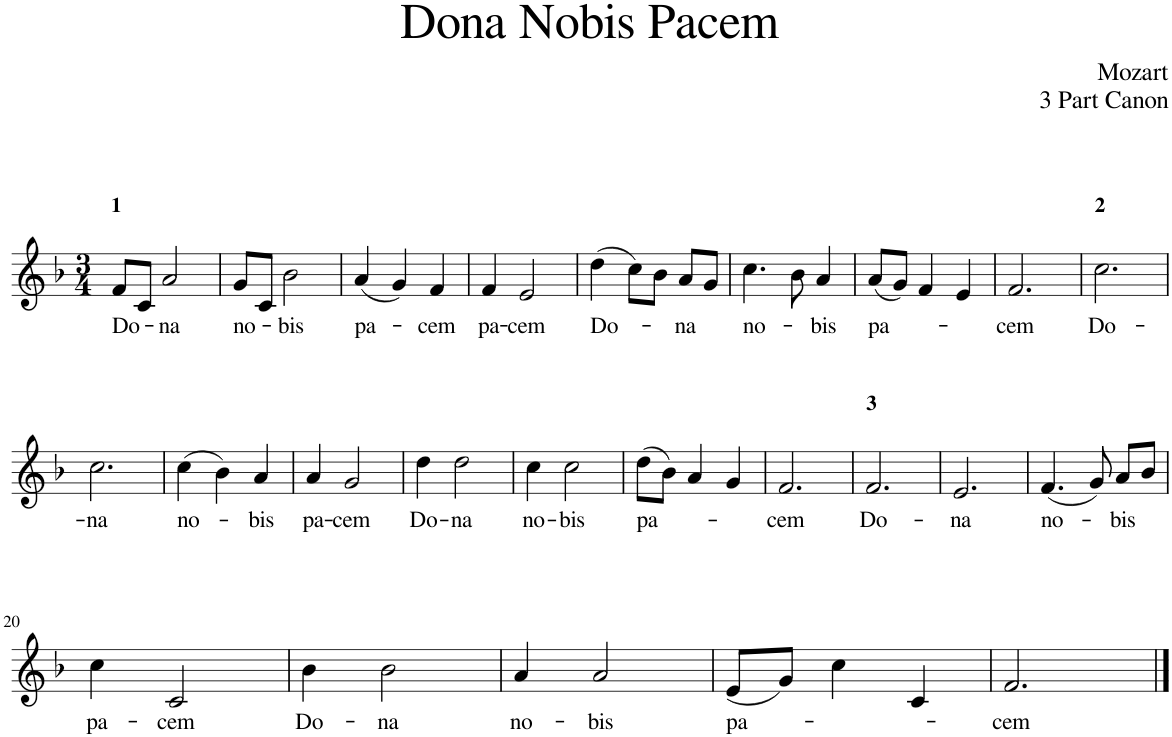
**kern	**text
*part1	*part1
*staff1	*staff1
*I"Piano	*
*I'Pno.	*
*clefG2	*
*k[b-]	*
*M3/4	*
=1	=1
!LO:TX:a:B:t=1	!
!	!LO:LY:b
8f/L	Do-
8c/J	.
!	!LO:LY:b
2a/	na
=2	=2
!	!LO:LY:b
8g/L	no-
8c/J	.
!	!LO:LY:b
2b-\	bis
=3	=3
!	!LO:LY:b
(4a/	pa-
4g/)	.
!	!LO:LY:b
4f/	-cem
=4	=4
!	!LO:LY:b
4f/	pa-
!	!LO:LY:b
2e/	-cem
=5	=5
!	!LO:LY:b
(4dd\	Do-
8cc\L)	.
8b-\J	.
!	!LO:LY:b
8a/L	na
8g/J	.
=6	=6
!	!LO:LY:b
4.cc\	no-
8b-\	.
!	!LO:LY:b
4a/	-bis
=7	=7
!	!LO:LY:b
(8a/L	pa-
8g/J)	.
4f/	.
4e/	.
=8	=8
!	!LO:LY:b
2.f/	-cem
=9	=9
!LO:TX:a:B:t=2	!
!	!LO:LY:b
2.cc\	Do-
!!LO:LB:g=z
=10	=10
!	!LO:LY:b
2.cc\	-na
=11	=11
!	!LO:LY:b
(4cc\	no-
4b-\)	.
!	!LO:LY:b
4a/	-bis
=12	=12
!	!LO:LY:b
4a/	pa-
!	!LO:LY:b
2g/	-cem
=13	=13
!	!LO:LY:b
4dd\	Do-
!	!LO:LY:b
2dd\	-na
=14	=14
!	!LO:LY:b
4cc\	no-
!	!LO:LY:b
2cc\	-bis
=15	=15
!	!LO:LY:b
(8dd\L	pa-
8b-\J)	.
4a/	.
4g/	.
=16	=16
!	!LO:LY:b
2.f/	-cem
=17	=17
!LO:TX:a:B:t=3	!
!	!LO:LY:b
2.f/	Do-
=18	=18
!	!LO:LY:b
2.e/	-na
=19	=19
!	!LO:LY:b
(4.f/	no-
8g/)	.
!	!LO:LY:b
8a/L	-bis
8b-/J	.
!!LO:LB:g=z
=20	=20
!	!LO:LY:b
4cc\	pa-
!	!LO:LY:b
2c/	-cem
=21	=21
!	!LO:LY:b
4b-\	Do-
!	!LO:LY:b
2b-\	-na
=22	=22
!	!LO:LY:b
4a/	no-
!	!LO:LY:b
2a/	-bis
=23	=23
!	!LO:LY:b
(8e/L	pa-
8g/J)	.
4cc\	.
4c/	.
=24	=24
!	!LO:LY:b
2.f/	-cem
==	==
*-	*-
